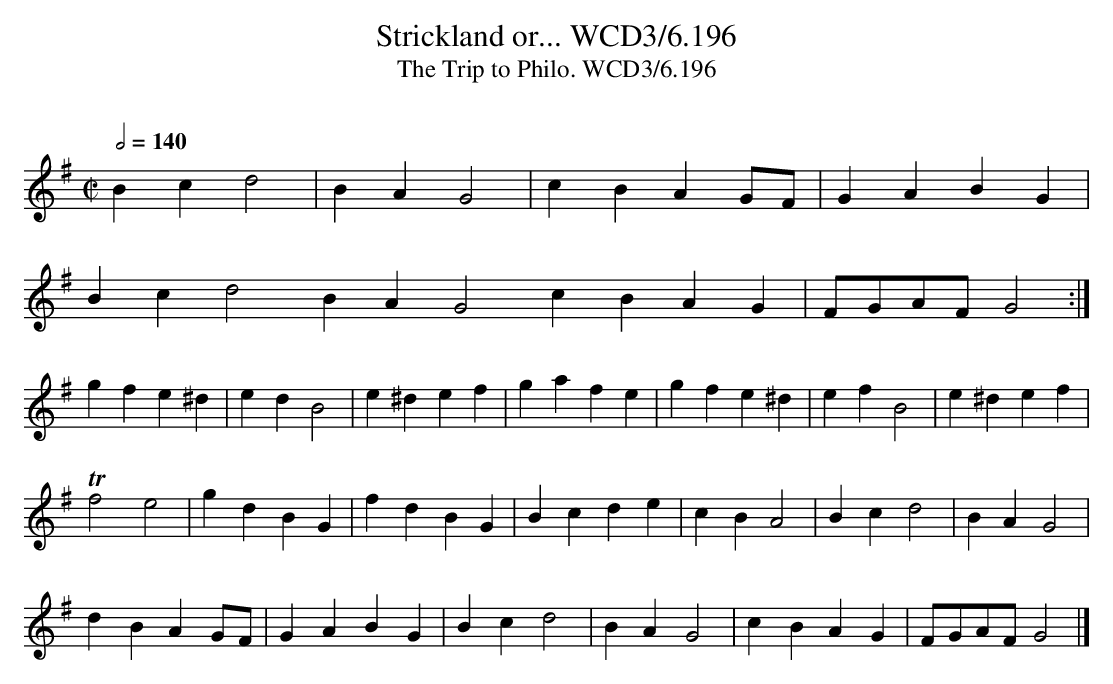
X:1
T:Strickland or... WCD3/6.196
O:
T:Trip to Philo. WCD3/6.196, The
M:C|
L:1/4
Q:1/2=140
K:G
Bc d2|BA G2|cBA G/F/|GABG|
Bc d2 BA G2 cBAG|F/G/A/F/ G2:|
gfe^d|ed B2|e^def|gafe|gfe^d|ef B2|e^def|
Tf2 e2|gdBG|fdBG|Bcde|cB A2|Bc d2|BA G2|
dBA G/F/|GABG|Bc d2|BA G2|cBAG|F/G/A/F/ G2|]
